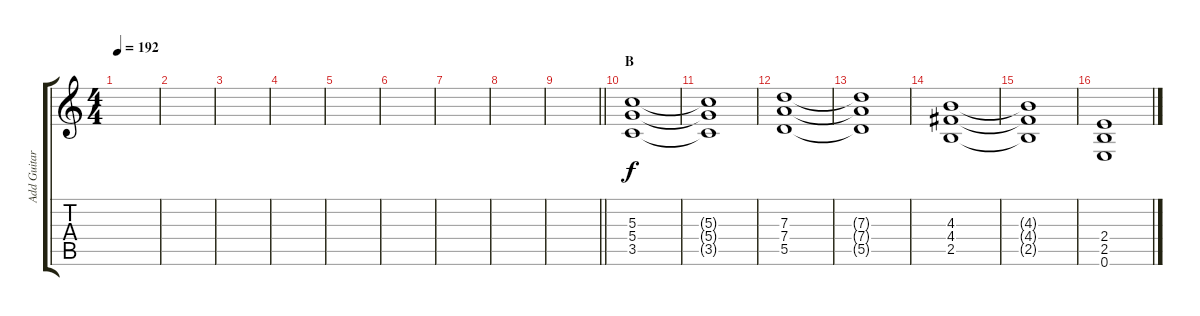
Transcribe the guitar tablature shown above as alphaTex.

\track ("Add Guitar" "Add Guitar") {instrument distortionguitar}
\staff {score tabs}
\tuning (E4 B3 G3 D3 A2 E2) {hide}
\ts (4 4)
\tempo 192
\clef g2
\ks c
|
|
|
|
|
|
|
|
\barLineRight lightlight
|
\section ("" "B")
(5.3 5.4 3.5).1 |
(5.3{t} 5.4{t} 3.5{t}).1 |
(7.3 7.4 5.5).1 |
(7.3{t} 7.4{t} 5.5{t}).1 |
(4.3 4.4 2.5).1 |
(4.3{t} 4.4{t} 2.5{t}).1 |
(2.4 2.5 0.6).1
